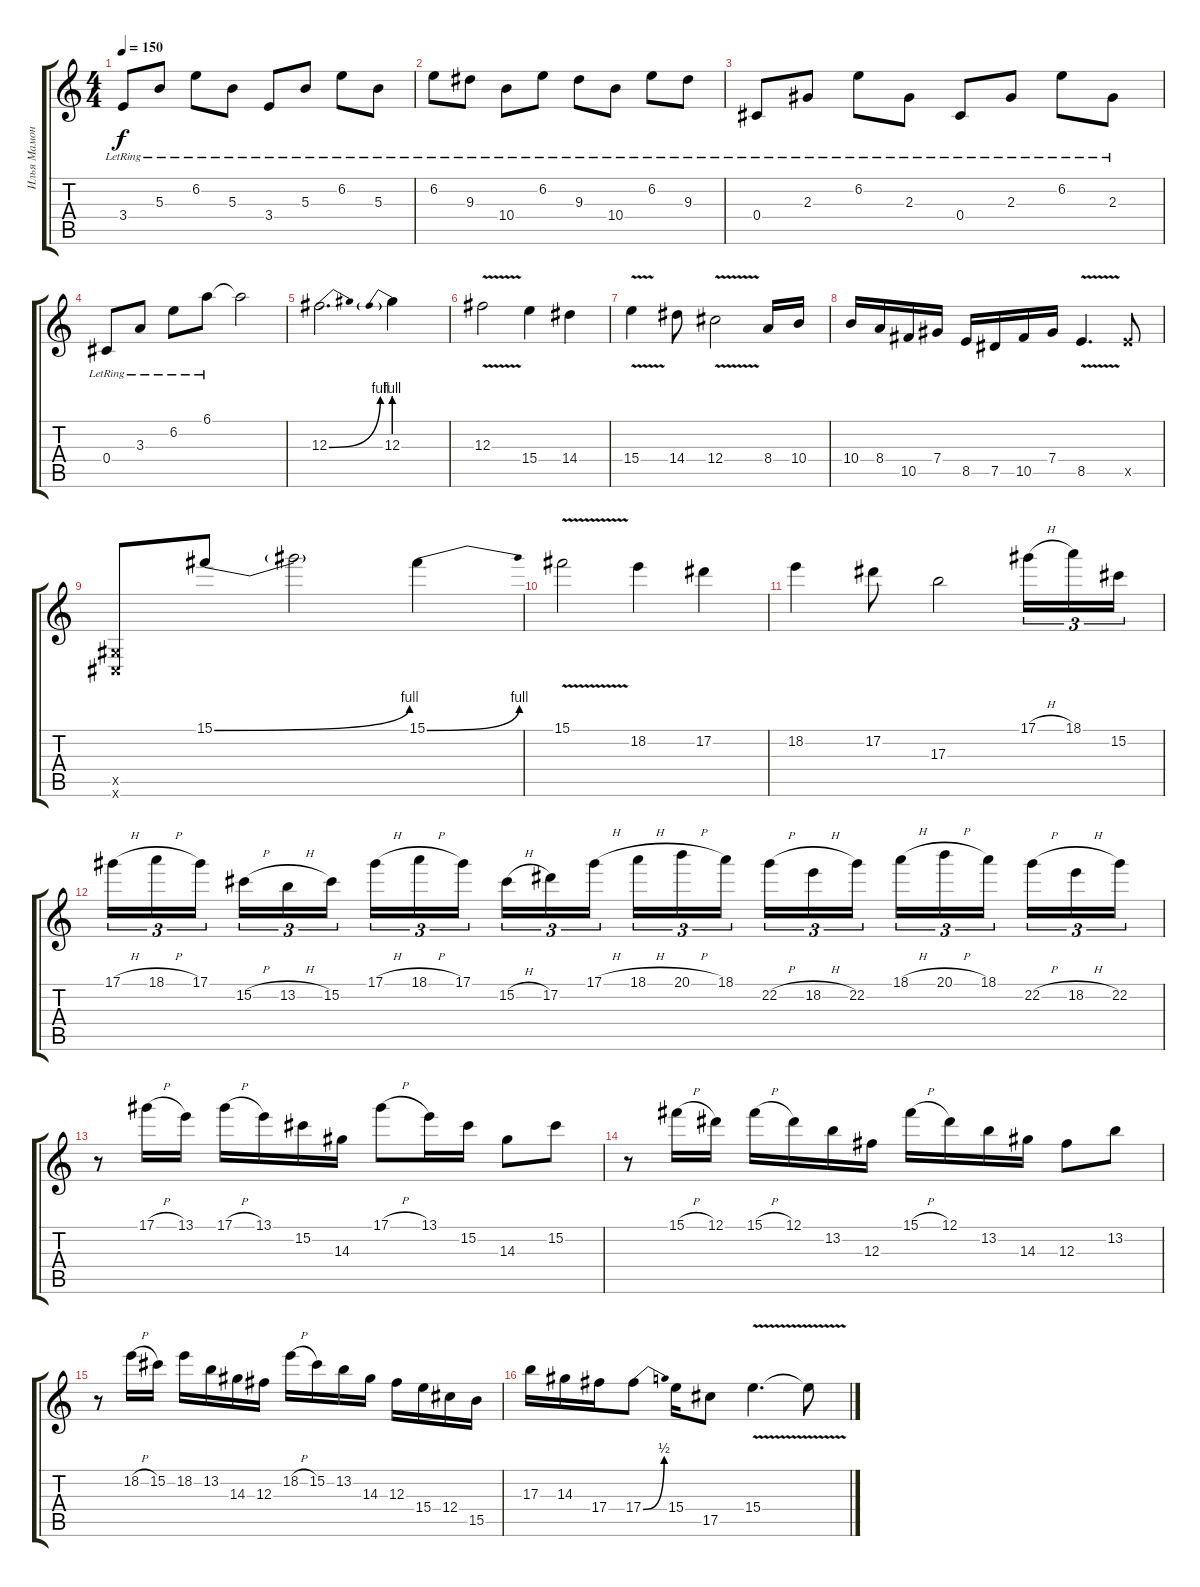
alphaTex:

\track ("Илья Мамонтов" "Илья Мамон") {instrument distortionguitar}
\staff {score tabs}
\tuning (Eb4 Bb3 Gb3 Db3 Ab2 Db2) {hide}
\ts (4 4)
\tempo 150
\clef g2
\ks c
3.4{lr}.8{dy f} 5.3{lr}.8 6.2{lr}.8 5.3{lr}.8 3.4{lr}.8 5.3{lr}.8 6.2{lr}.8 5.3{lr}.8 |
6.2{lr}.8 9.3{lr}.8 10.4{lr}.8 6.2{lr}.8 9.3{lr}.8 10.4{lr}.8 6.2{lr}.8 9.3{lr}.8 |
0.4{lr}.8 2.3{lr}.8 6.2{lr}.8 2.3{lr}.8 0.4{lr}.8 2.3{lr}.8 6.2{lr}.8 2.3{lr}.8 |
0.4{lr}.8 3.3{lr}.8 6.2{lr}.8 6.1{lr}.8 6.1{t}.2 |
12.3{be (bend 0 0 60 4)}.2{d volume 15 instrument distortionguitar} 12.3{be (prebend 0 4 60 4)}.4 |
12.3{v}.2 15.4.4 14.4.4 |
15.4{v}.4 14.4.8 12.4{v}.2 8.4.16 10.4.16 |
10.4.16 8.4.16 10.5.16 7.4.16 8.5.16 7.5.16 10.5.16 7.4.16 8.5{v}.4{d} 8.5{x}.8 |
(0.5{x} 0.6{x}).8 15.1{be (bend 0 0 60 4)}.8 15.1{t}.2 15.1{be (bend 0 0 60 4)}.4 |
15.1{v}.2 18.2.4 17.2.4 |
18.2.4 17.2.8 17.3.2 17.1{h}.16{tu (3 2)} 18.1.16{tu (3 2)} 15.2.16{tu (3 2)} |
17.1{h}.16{tu (3 2)} 18.1{h}.16{tu (3 2)} 17.1.16{tu (3 2) beam splitsecondary} 15.2{h}.16{tu (3 2)} 13.2{h}.16{tu (3 2)} 15.2.16{tu (3 2)} 17.1{h}.16{tu (3 2)} 18.1{h}.16{tu (3 2)} 17.1.16{tu (3 2) beam splitsecondary} 15.2{h}.16{tu (3 2)} 17.2.16{tu (3 2)} 17.1{h}.16{tu (3 2)} 18.1{h}.16{tu (3 2)} 20.1{h}.16{tu (3 2)} 18.1.16{tu (3 2) beam splitsecondary} 22.2{h}.16{tu (3 2)} 18.2{h}.16{tu (3 2)} 22.2.16{tu (3 2)} 18.1{h}.16{tu (3 2)} 20.1{h}.16{tu (3 2)} 18.1.16{tu (3 2) beam splitsecondary} 22.2{h}.16{tu (3 2)} 18.2{h}.16{tu (3 2)} 22.2.16{tu (3 2)} |
r.8 17.1{h}.16 13.1.16 17.1{h}.16 13.1.16 15.2.16 14.3.16 17.1{h}.8 13.1.16 15.2.16 14.3.8 15.2.8 |
r.8 15.1{h}.16 12.1.16 15.1{h}.16 12.1.16 13.2.16 12.3.16 15.1{h}.16 12.1.16 13.2.16 14.3.16 12.3.8 13.2.8 |
r.8 18.2{h}.16 15.2.16 18.2.16 13.2.16 14.3.16 12.3.16 18.2{h}.16 15.2.16 13.2.16 14.3.16 12.3.16 15.4.16 12.4.16 15.5.16 |
17.3.16 14.3.16 17.4.16 17.4{be (bend 0 0 60 2)}.8 15.4.16 17.5.8 15.4{v}.4{d} 15.4{t}.8
